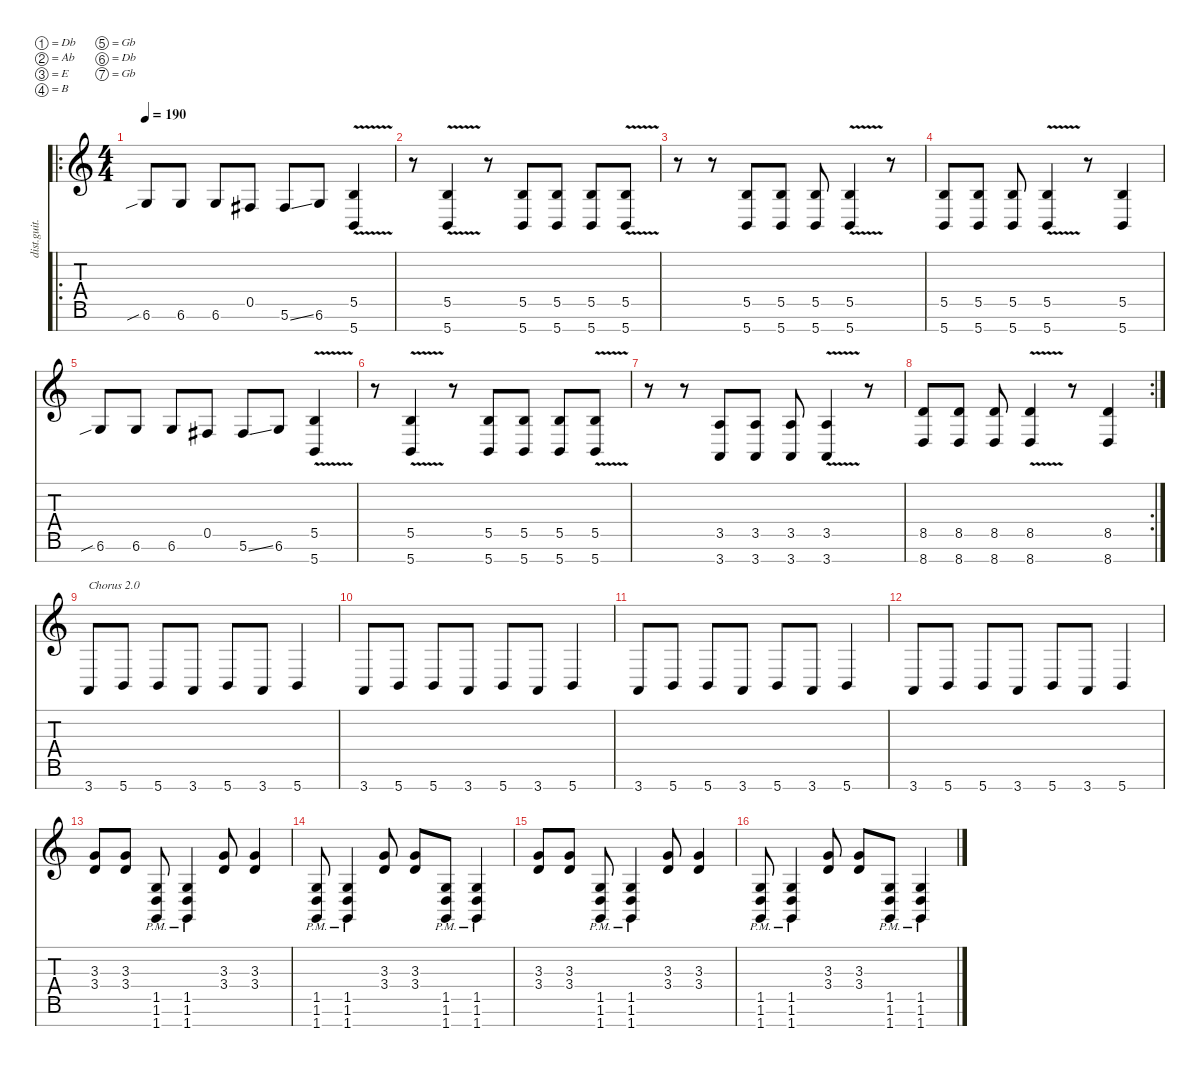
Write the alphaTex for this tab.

\defaultSystemsLayout 4
\hideDynamics
\bracketExtendMode nobrackets
\otherSystemsTrackNameOrientation horizontal
\track ("Distortion Guitar" "dist.guit.") {instrument distortionguitar}
\staff {score tabs}
\tuning (Db4 Ab3 E3 B2 Gb2 Db2 Gb1)
\ro
\ts (4 4)
\tempo 190
\clef g2
\ks c
6.6{sib}.8{dy mf beam Up} 6.6.8{beam Up} 6.6.8{beam Up} 0.5{acc #}.8{beam Up} 5.6{ss acc #}.8{beam Up} 6.6.8{beam Up} (5.7{v} 5.5{v}).4{beam Up} |
r.8{beam Down} (5.7{v} 5.5{v}).4{beam Up} r.8{beam Up} (5.7 5.5).8{beam Up} (5.7 5.5).8{beam Up} (5.7 5.5).8{beam Up} (5.7{v} 5.5{v}).8{beam Up} |
r.8{beam Down} r.8{beam Down} (5.7 5.5).8{beam Up} (5.7 5.5).8{beam Up} (5.7 5.5).8{beam Up} (5.7{v} 5.5{v}).4{beam Up} r.8{beam Up} |
(5.7 5.5).8{beam Up} (5.7 5.5).8{beam Up} (5.7 5.5).8{beam Up} (5.7{v} 5.5{v}).4{beam Up} r.8{beam Up} (5.7 5.5).4{beam Up} |
6.6{sib}.8{beam Up} 6.6.8{beam Up} 6.6.8{beam Up} 0.5{acc #}.8{beam Up} 5.6{ss acc #}.8{beam Up} 6.6.8{beam Up} (5.7{v} 5.5{v}).4{beam Up} |
r.8{beam Down} (5.7{v} 5.5{v}).4{beam Up} r.8{beam Up} (5.7 5.5).8{beam Up} (5.7 5.5).8{beam Up} (5.7 5.5).8{beam Up} (5.7{v} 5.5{v}).8{beam Up} |
r.8{beam Down} r.8{beam Down} (3.7 3.5).8{beam Up} (3.7 3.5).8{beam Up} (3.7 3.5).8{beam Up} (3.7{v} 3.5{v}).4{beam Up} r.8{beam Up} |
\rc 2
(8.7 8.5).8{beam Up} (8.7 8.5).8{beam Up} (8.7 8.5).8{beam Up} (8.7{v} 8.5{v}).4{beam Up} r.8{beam Up} (8.7 8.5).4{beam Up} |
3.7.8{txt "Chorus 2.0" beam Up} 5.7.8{beam Up} 5.7.8{beam Up} 3.7.8{beam Up} 5.7.8{beam Up} 3.7.8{beam Up} 5.7.4{beam Up} |
3.7.8{beam Up} 5.7.8{beam Up} 5.7.8{beam Up} 3.7.8{beam Up} 5.7.8{beam Up} 3.7.8{beam Up} 5.7.4{beam Up} |
3.7.8{beam Up} 5.7.8{beam Up} 5.7.8{beam Up} 3.7.8{beam Up} 5.7.8{beam Up} 3.7.8{beam Up} 5.7.4{beam Up} |
3.7.8{beam Up} 5.7.8{beam Up} 5.7.8{beam Up} 3.7.8{beam Up} 5.7.8{beam Up} 3.7.8{beam Up} 5.7.4{beam Up} |
(3.4 3.3).8{beam Up} (3.4 3.3).8{beam Up} (1.7{pm} 1.6{pm} 1.5{pm}).8{beam Up} (1.7{pm} 1.5{pm} 1.6{pm}).4{beam Up} (3.4 3.3).8{beam Up} (3.3 3.4).4{beam Up} |
(1.7{pm} 1.5{pm} 1.6{pm}).8{beam Up} (1.7{pm} 1.6{pm} 1.5{pm}).4{beam Up} (3.4 3.3).8{beam Up} (3.3 3.4).8{beam Up} (1.7{pm} 1.6{pm} 1.5{pm}).8{beam Up} (1.7{pm} 1.5{pm} 1.6{pm}).4{beam Up} |
(3.4 3.3).8{beam Up} (3.4 3.3).8{beam Up} (1.7{pm} 1.6{pm} 1.5{pm}).8{beam Up} (1.7{pm} 1.5{pm} 1.6{pm}).4{beam Up} (3.4 3.3).8{beam Up} (3.3 3.4).4{beam Up} |
(1.7{pm} 1.5{pm} 1.6{pm}).8{beam Up} (1.7{pm} 1.6{pm} 1.5{pm}).4{beam Up} (3.4 3.3).8{beam Up} (3.3 3.4).8{beam Up} (1.7{pm} 1.6{pm} 1.5{pm}).8{beam Up} (1.7{pm} 1.5{pm} 1.6{pm}).4{beam Up}
